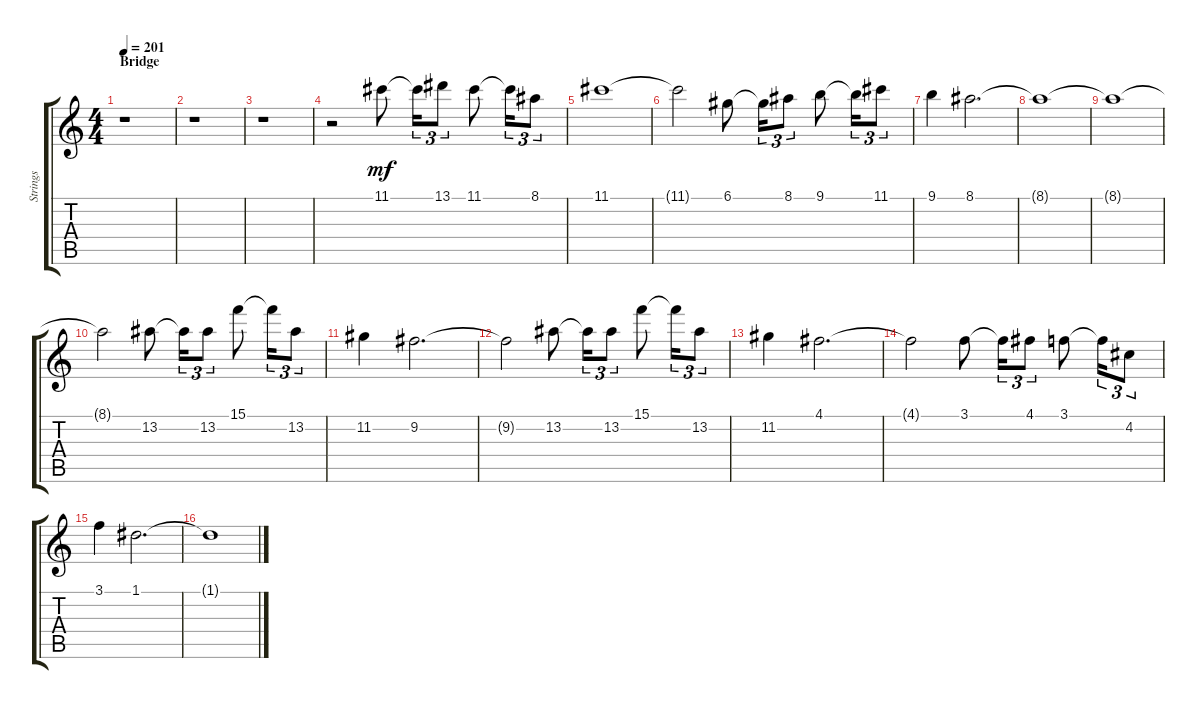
\track ("Strings" "Strings") {instrument electricguitarclean}
\staff {score tabs}
\tuning (D4 A3 F3 C3 G2 C2) {hide}
\ts (4 4)
\section ("" "Bridge")
\tempo 201
\clef g2
\ks aminor
r.1{dy mf} |
r.1 |
r.1 |
r.2 11.1.8 11.1{t}.16{tu (3 2)} 13.1.8{tu (3 2)} 11.1.8 11.1{t}.16{tu (3 2)} 8.1.8{tu (3 2)} |
11.1.1 |
11.1{t}.2 6.1.8 6.1{t}.16{tu (3 2)} 8.1.8{tu (3 2)} 9.1.8 9.1{t}.16{tu (3 2)} 11.1.8{tu (3 2)} |
9.1.4 8.1.2{d} |
8.1{t}.1 |
8.1{t}.1 |
8.1{t}.2 13.2.8 13.2{t}.16{tu (3 2)} 13.2.8{tu (3 2)} 15.1.8 15.1{t}.16{tu (3 2)} 13.2.8{tu (3 2)} |
11.2.4 9.2.2{d} |
9.2{t}.2 13.2.8 13.2{t}.16{tu (3 2)} 13.2.8{tu (3 2)} 15.1.8 15.1{t}.16{tu (3 2)} 13.2.8{tu (3 2)} |
11.2.4 4.1.2{d} |
4.1{t}.2 3.1.8 3.1{t}.16{tu (3 2)} 4.1.8{tu (3 2)} 3.1.8 3.1{t}.16{tu (3 2)} 4.2.8{tu (3 2)} |
3.1.4 1.1.2{d} |
1.1{t}.1
